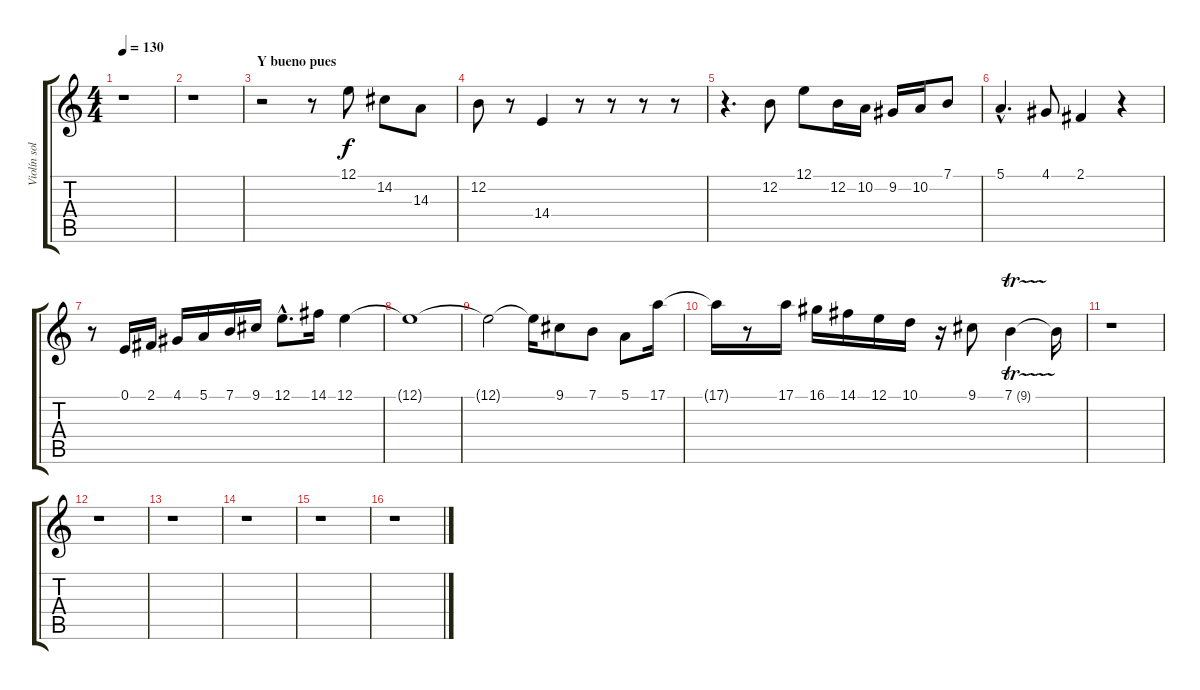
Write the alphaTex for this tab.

\track ("Violín solista" "Violín sol") {instrument violin}
\staff {score tabs}
\tuning (E4 B3 G3 D3 A2 E2) {hide}
\ts (4 4)
\tempo 130
\clef g2
\ks c
r.1{dy f} |
r.1 |
\section ("" "Y bueno pues")
r.2 r.8 12.1.8 14.2.8 14.3.8 |
12.2.8 r.8 14.4.4 r.8 r.8 r.8 r.8 |
r.4{d} 12.2.8 12.1.8 12.2.16 10.2.16 9.2.16 10.2.16 7.1.8 |
5.1{hac}.4{d} 4.1.8 2.1.4 r.4 |
r.8 0.1.16 2.1.16 4.1.16 5.1.16 7.1.16 9.1.16 12.1{hac}.8{d} 14.1.16 12.1.4 |
12.1{t}.1 |
12.1{t}.2 12.1{t}.16 9.1.8 7.1.8 5.1.8 17.1.16 |
17.1{t}.16 r.8 17.1.16 16.1.16 14.1.16 12.1.16 10.1.16 r.16 9.1.8 7.1{tr (9 32)}.4 7.1{t}.16 |
r.1 |
r.1 |
r.1 |
r.1 |
r.1 |
r.1
